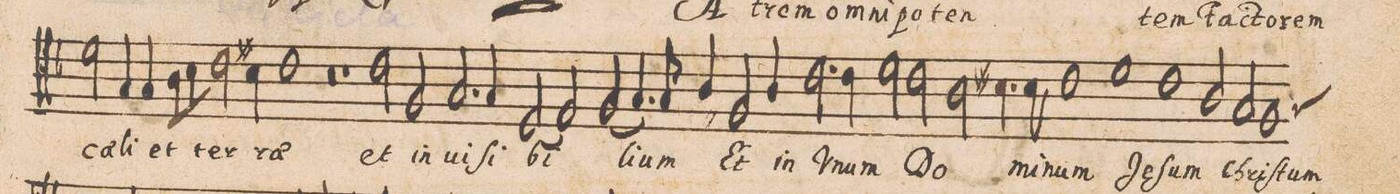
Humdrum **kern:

**kern	**text
*I"TENOR.	*
*clefC4	*
*k[b-]	*
*met(C|)	*
*M2/2	*
2d\	cae-
4G/	-li
4G/	et
=7-	=7-
8A\L	ter-
8B-\J	.
2c\	.
4Bn\	.
=8-	=8-
1c\	-rae
=9-	=9-
0r	.
=10-	=10-
=11-	=11-
1r	.
=12-	=12-
2c\	et
2F/	in-
=13-	=13-
2.G/	-ui-
4G/	-ſi-
=14-	=14-
(2D/	-bi-
2E/)	.
=15-	=15-
(2F/	-li-
4.G/)	.
8G/	-um
=16-	=16-
4A,</	.
2F/	Et
4A/	in
=17-	=17-
2.c\	V-
4c\	-num
=18-	=18-
2d\	.
2c\	Do-
=19-	=19-
2A\	.
4.Bn\	.
8Bny\	-mi-
=20-	=20-
1c\	-num
=21-	=21-
1d\	Je-
=22-	=22-
1c\	-ſum
=23-	=23-
2A/	Chri-
2G/	.
=24-	=24-
*custos:G	*
1F/	-ſtum
=25-	=25-
*-	*-
